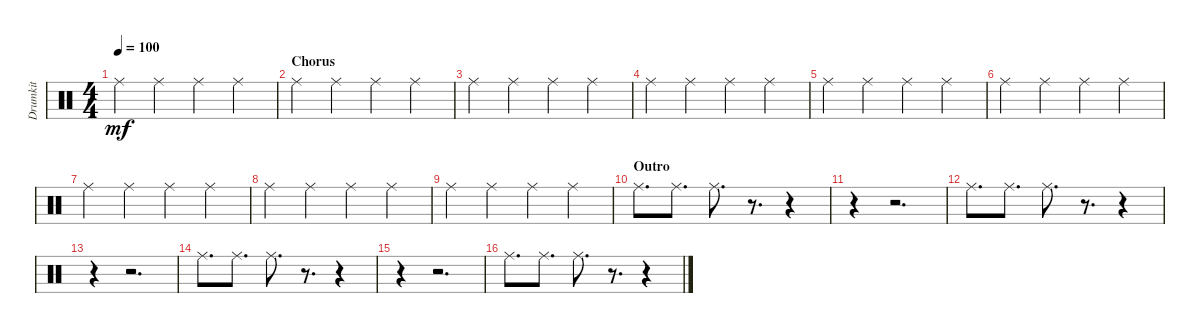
\track ("Drumkit" "Drumkit") {instrument percussion}
\staff {score}
\articulation defaults
\ts (4 4)
\tempo 100
\clef neutral
\ks c "Ride (middle)".4{dy mf} "Ride (middle)".4 "Ride (middle)".4 "Ride (middle)".4
|
\section ("" "Chorus")
"Ride (middle)".4 "Ride (middle)".4 "Ride (middle)".4 "Ride (middle)".4 |
"Ride (middle)".4 "Ride (middle)".4 "Ride (middle)".4 "Ride (middle)".4 |
"Ride (middle)".4 "Ride (middle)".4 "Ride (middle)".4 "Ride (middle)".4 |
"Ride (middle)".4 "Ride (middle)".4 "Ride (middle)".4 "Ride (middle)".4 |
"Ride (middle)".4 "Ride (middle)".4 "Ride (middle)".4 "Ride (middle)".4 |
"Ride (middle)".4 "Ride (middle)".4 "Ride (middle)".4 "Ride (middle)".4 |
"Ride (middle)".4 "Ride (middle)".4 "Ride (middle)".4 "Ride (middle)".4 |
"Ride (middle)".4 "Ride (middle)".4 "Ride (middle)".4 "Ride (middle)".4 |
\section ("" "Outro")
"Ride (middle)".8{d} "Ride (middle)".8{d} "Ride (middle)".8{d} r.8{d} r.4 |
r.4 r.2{d} |
"Ride (middle)".8{d} "Ride (middle)".8{d} "Ride (middle)".8{d} r.8{d} r.4 |
r.4 r.2{d} |
"Ride (middle)".8{d} "Ride (middle)".8{d} "Ride (middle)".8{d} r.8{d} r.4 |
r.4 r.2{d} |
"Ride (middle)".8{d} "Ride (middle)".8{d} "Ride (middle)".8{d} r.8{d} r.4
